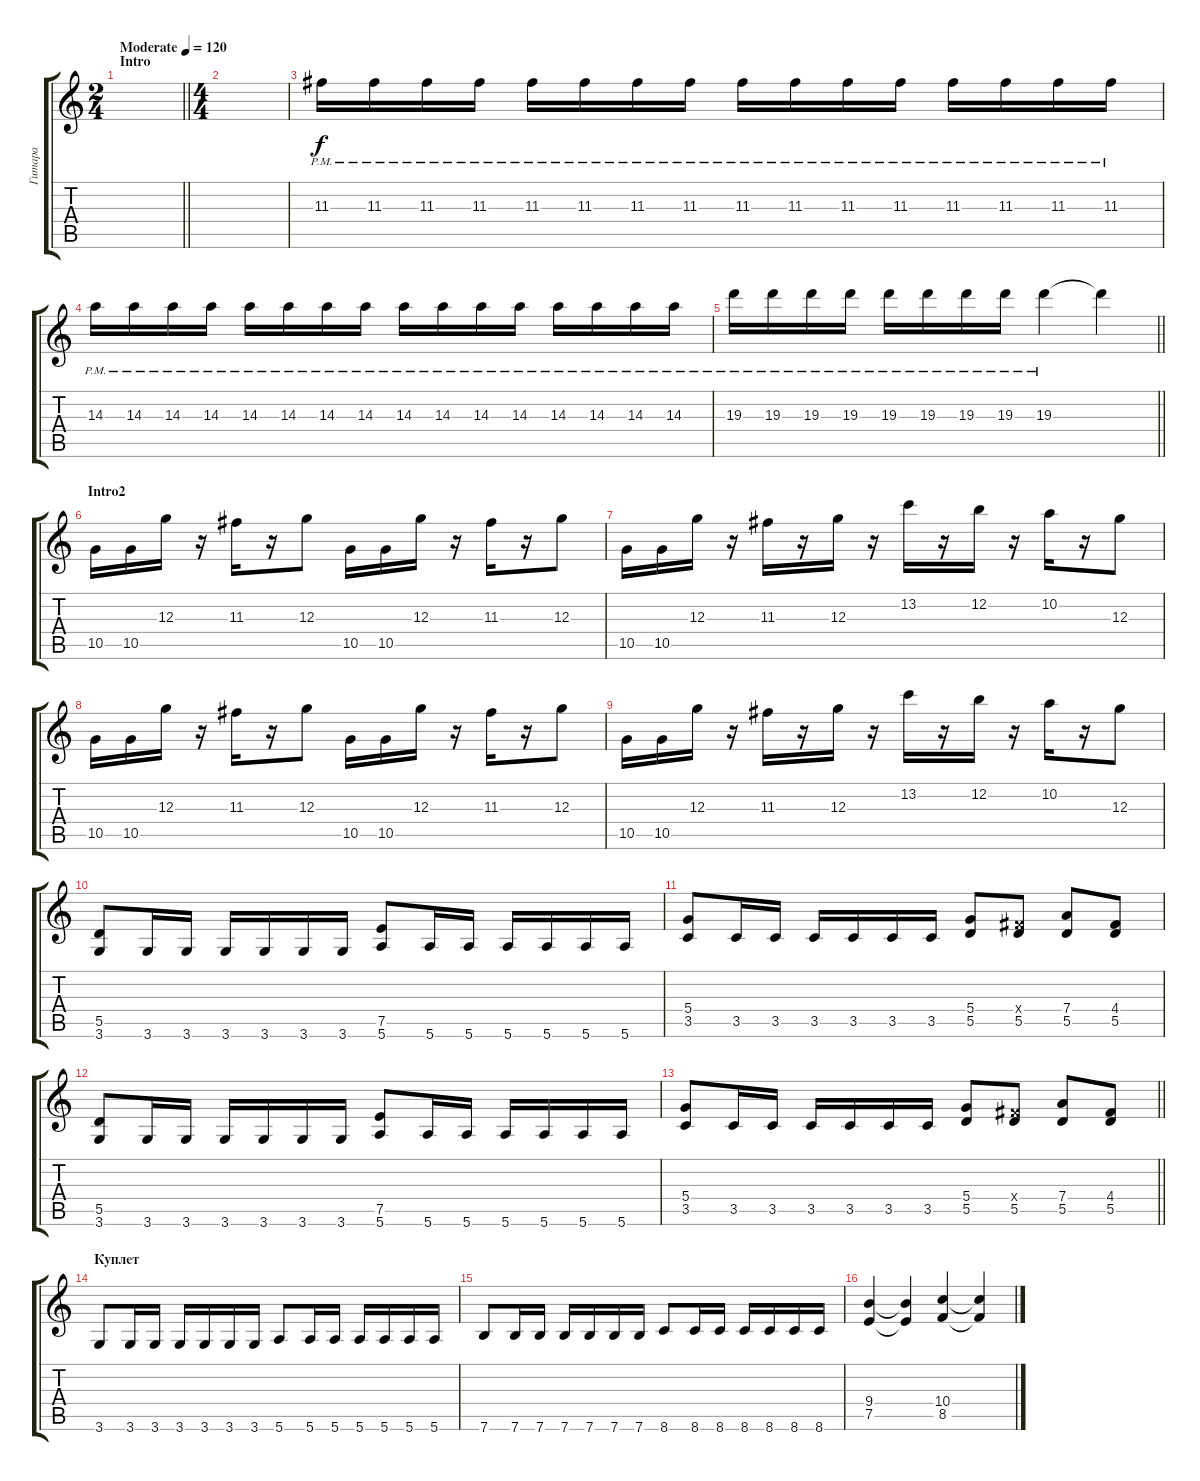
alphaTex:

\track ("Гитара" "Гитара") {instrument overdrivenguitar}
\staff {score tabs}
\tuning (E4 B3 G3 D3 A2 E2) {hide}
\ts (2 4)
\section ("" "Intro")
\tempo (120 "Moderate")
\clef g2
\barLineRight lightlight
\ks c
|
\ts (4 4)
|
11.3{pm}.16 11.3{pm}.16 11.3{pm}.16 11.3{pm}.16 11.3{pm}.16 11.3{pm}.16 11.3{pm}.16 11.3{pm}.16 11.3{pm}.16 11.3{pm}.16 11.3{pm}.16 11.3{pm}.16 11.3{pm}.16 11.3{pm}.16 11.3{pm}.16 11.3{pm}.16 |
14.3{pm}.16 14.3{pm}.16 14.3{pm}.16 14.3{pm}.16 14.3{pm}.16 14.3{pm}.16 14.3{pm}.16 14.3{pm}.16 14.3{pm}.16 14.3{pm}.16 14.3{pm}.16 14.3{pm}.16 14.3{pm}.16 14.3{pm}.16 14.3{pm}.16 14.3{pm}.16 |
\barLineRight lightlight
19.3{pm}.16 19.3{pm}.16 19.3{pm}.16 19.3{pm}.16 19.3{pm}.16 19.3{pm}.16 19.3{pm}.16 19.3{pm}.16 19.3{pm}.4 19.3{t}.4 |
\section ("" "Intro2")
10.5.16 10.5.16 12.3.16 r.16 11.3.16 r.16 12.3.8 10.5.16 10.5.16 12.3.16 r.16 11.3.16 r.16 12.3.8 |
10.5.16 10.5.16 12.3.16 r.16 11.3.16 r.16 12.3.16 r.16 13.2.16 r.16 12.2.16 r.16 10.2.16 r.16 12.3.8 |
10.5.16 10.5.16 12.3.16 r.16 11.3.16 r.16 12.3.8 10.5.16 10.5.16 12.3.16 r.16 11.3.16 r.16 12.3.8 |
10.5.16 10.5.16 12.3.16 r.16 11.3.16 r.16 12.3.16 r.16 13.2.16 r.16 12.2.16 r.16 10.2.16 r.16 12.3.8 |
(5.5 3.6).8 3.6.16 3.6.16 3.6.16 3.6.16 3.6.16 3.6.16 (7.5 5.6).8 5.6.16 5.6.16 5.6.16 5.6.16 5.6.16 5.6.16 |
(5.4 3.5).8 3.5.16 3.5.16 3.5.16 3.5.16 3.5.16 3.5.16 (5.4 5.5).8 (4.4{x} 5.5).8 (7.4 5.5).8 (4.4 5.5).8 |
(5.5 3.6).8 3.6.16 3.6.16 3.6.16 3.6.16 3.6.16 3.6.16 (7.5 5.6).8 5.6.16 5.6.16 5.6.16 5.6.16 5.6.16 5.6.16 |
\barLineRight lightlight
(5.4 3.5).8 3.5.16 3.5.16 3.5.16 3.5.16 3.5.16 3.5.16 (5.4 5.5).8 (4.4{x} 5.5).8 (7.4 5.5).8 (4.4 5.5).8 |
\section ("" "Куплет")
3.6.8 3.6.16 3.6.16 3.6.16 3.6.16 3.6.16 3.6.16 5.6.8 5.6.16 5.6.16 5.6.16 5.6.16 5.6.16 5.6.16 |
7.6.8 7.6.16 7.6.16 7.6.16 7.6.16 7.6.16 7.6.16 8.6.8 8.6.16 8.6.16 8.6.16 8.6.16 8.6.16 8.6.16 |
(9.4 7.5).4 (9.4{t} 7.5{t}).4 (10.4 8.5).4 (10.4{t} 8.5{t}).4
